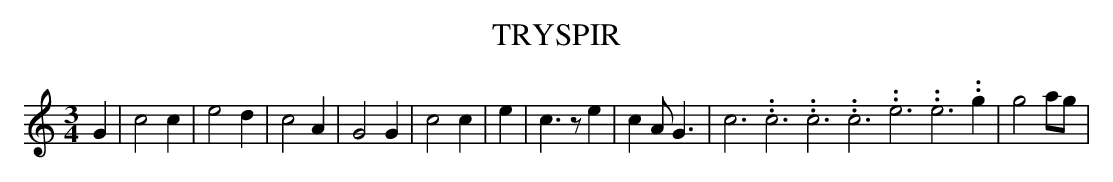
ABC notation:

X:1
T:TRYSPIR
M:3/4
L:1/4
K:C
 G| c2 c| e2 d| c2 A| G2 G| c2 c| e| c3/2 z/2 e| c A/2 G3/2| c3.99999962500005/11.9999985000002 c3.99999962500005/11.9999985000002 c3.99999962500005/11.9999985000002 c3.99999962500005/11.9999985000002 e3.99999962500005/11.9999985000002 e3.99999962500005/11.9999985000002 g|\
 g2 a/2g/2|
